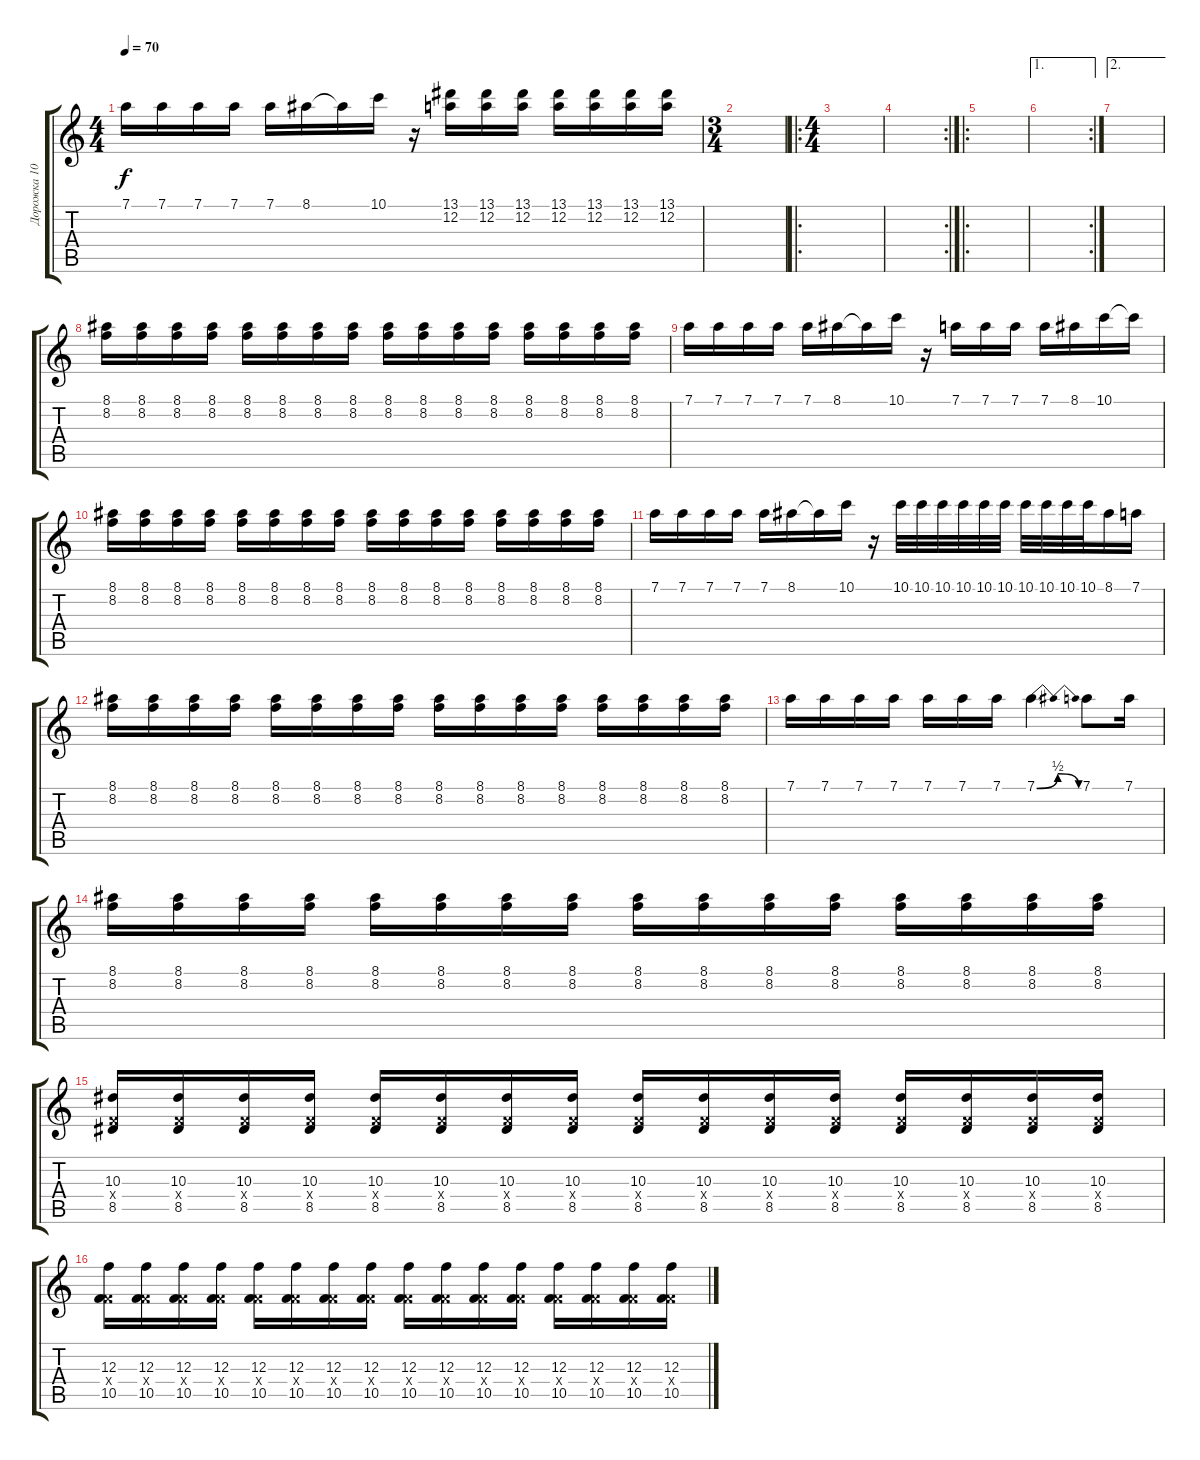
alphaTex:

\track ("Дорожка 10" "Дорожка 10") {instrument distortionguitar}
\staff {score tabs}
\tuning (D4 A3 F3 C3 G2 C2) {hide}
\ts (4 4)
\tempo 70
\clef g2
\ks c
7.1.16{dy f} 7.1.16 7.1.16 7.1.16 7.1.16 8.1.16 8.1{t}.16 10.1.16 r.16 (13.1 12.2).16 (13.1 12.2).16 (13.1 12.2).16 (13.1 12.2).16 (13.1 12.2).16 (13.1 12.2).16 (13.1 12.2).16 |
\ts (3 4)
|
\ro
\ts (4 4)
|
\rc 2
|
\ro
|
\ae 1
\rc 2
|
\ae 2
|
(8.1 8.2).16 (8.1 8.2).16 (8.1 8.2).16 (8.1 8.2).16 (8.1 8.2).16 (8.1 8.2).16 (8.1 8.2).16 (8.1 8.2).16 (8.1 8.2).16 (8.1 8.2).16 (8.1 8.2).16 (8.1 8.2).16 (8.1 8.2).16 (8.1 8.2).16 (8.1 8.2).16 (8.1 8.2).16 |
7.1.16 7.1.16 7.1.16 7.1.16 7.1.16 8.1.16 8.1{t}.16 10.1.16 r.16 7.1.16 7.1.16 7.1.16 7.1.16 8.1.16 10.1.16 10.1{t}.16 |
(8.1 8.2).16 (8.1 8.2).16 (8.1 8.2).16 (8.1 8.2).16 (8.1 8.2).16 (8.1 8.2).16 (8.1 8.2).16 (8.1 8.2).16 (8.1 8.2).16 (8.1 8.2).16 (8.1 8.2).16 (8.1 8.2).16 (8.1 8.2).16 (8.1 8.2).16 (8.1 8.2).16 (8.1 8.2).16 |
7.1.16 7.1.16 7.1.16 7.1.16 7.1.16 8.1.16 8.1{t}.16 10.1.16 r.16 10.1.32 10.1.32 10.1.32 10.1.32 10.1.32 10.1.32 10.1.32 10.1.32 10.1.32 10.1.32 8.1.16 7.1.16 |
(8.1 8.2).16 (8.1 8.2).16 (8.1 8.2).16 (8.1 8.2).16 (8.1 8.2).16 (8.1 8.2).16 (8.1 8.2).16 (8.1 8.2).16 (8.1 8.2).16 (8.1 8.2).16 (8.1 8.2).16 (8.1 8.2).16 (8.1 8.2).16 (8.1 8.2).16 (8.1 8.2).16 (8.1 8.2).16 |
7.1.16 7.1.16 7.1.16 7.1.16 7.1.16 7.1.16 7.1.16 7.1{be (bendrelease 0 0 30 2 30 2 60 0)}.4{d} 7.1.8 7.1.16 |
(8.1 8.2).16 (8.1 8.2).16 (8.1 8.2).16 (8.1 8.2).16 (8.1 8.2).16 (8.1 8.2).16 (8.1 8.2).16 (8.1 8.2).16 (8.1 8.2).16 (8.1 8.2).16 (8.1 8.2).16 (8.1 8.2).16 (8.1 8.2).16 (8.1 8.2).16 (8.1 8.2).16 (8.1 8.2).16 |
(10.3 5.4{x} 8.5).16 (10.3 5.4{x} 8.5).16 (10.3 5.4{x} 8.5).16 (10.3 5.4{x} 8.5).16 (10.3 5.4{x} 8.5).16 (10.3 5.4{x} 8.5).16 (10.3 5.4{x} 8.5).16 (10.3 5.4{x} 8.5).16 (10.3 5.4{x} 8.5).16 (10.3 5.4{x} 8.5).16 (10.3 5.4{x} 8.5).16 (10.3 5.4{x} 8.5).16 (10.3 5.4{x} 8.5).16 (10.3 5.4{x} 8.5).16 (10.3 5.4{x} 8.5).16 (10.3 5.4{x} 8.5).16 |
(12.3 5.4{x} 10.5).16 (12.3 5.4{x} 10.5).16 (12.3 5.4{x} 10.5).16 (12.3 5.4{x} 10.5).16 (12.3 5.4{x} 10.5).16 (12.3 5.4{x} 10.5).16 (12.3 5.4{x} 10.5).16 (12.3 5.4{x} 10.5).16 (12.3 5.4{x} 10.5).16 (12.3 5.4{x} 10.5).16 (12.3 5.4{x} 10.5).16 (12.3 5.4{x} 10.5).16 (12.3 5.4{x} 10.5).16 (12.3 5.4{x} 10.5).16 (12.3 5.4{x} 10.5).16 (12.3 5.4{x} 10.5).16
